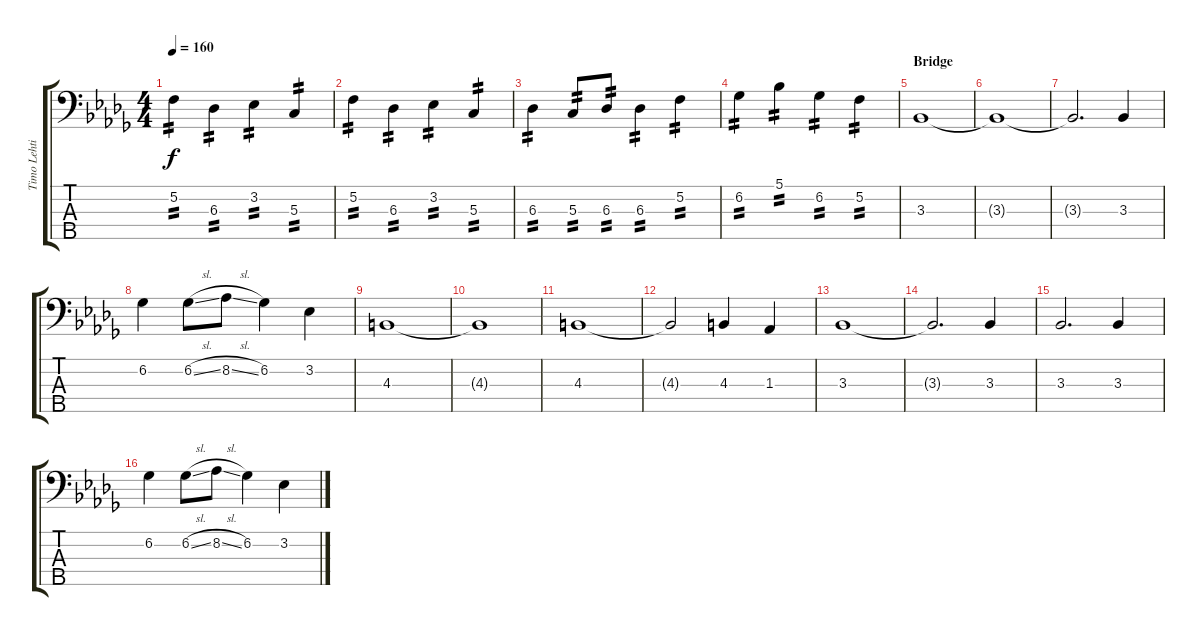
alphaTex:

\track ("Timo Lehtinen (bass)" "Timo Lehti") {instrument electricbasspick}
\staff {score tabs}
\tuning (F2 C2 G1 D1 A0) {hide}
\ts (4 4)
\tempo 160
\clef f4
\ks bbminor
5.2.4{tp 2 dy f} 6.3.4{tp 2} 3.2.4{tp 2} 5.3.4{tp 2} |
5.2.4{tp 2} 6.3.4{tp 2} 3.2.4{tp 2} 5.3.4{tp 2} |
6.3.4{tp 2} 5.3.8{tp 2} 6.3.8{tp 2} 6.3.4{tp 2} 5.2.4{tp 2} |
6.2.4{tp 2} 5.1.4{tp 2} 6.2.4{tp 2} 5.2.4{tp 2} |
\section ("" "Bridge")
3.3.1 |
3.3{t}.1 |
3.3{t}.2{d} 3.3.4 |
6.2.4 6.2{sl}.8 8.2{sl}.8 6.2.4 3.2.4 |
4.3.1 |
4.3{t}.1 |
4.3.1 |
4.3{t}.2 4.3.4 1.3.4 |
3.3.1 |
3.3{t}.2{d} 3.3.4 |
3.3.2{d} 3.3.4 |
6.2.4 6.2{sl}.8 8.2{sl}.8 6.2.4 3.2.4
